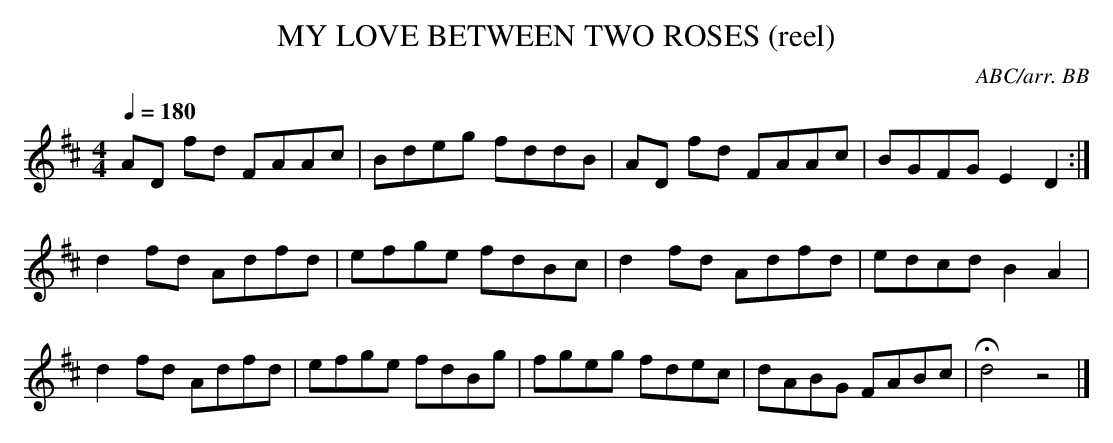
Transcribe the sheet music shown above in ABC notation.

X:1
T:MY LOVE BETWEEN TWO ROSES (reel)
C:ABC/arr. BB
Q:1/4=180
L:1/8
M:4/4
K:D
AD fd FAAc|Bdeg fddB|AD fd FAAc|BGFG E2 D2:|
d2 fd Adfd|efge fdBc|d2 fd Adfd|edcd B2 A2|
d2 fd Adfd|efge fdBg|fgeg fdec|dABG FABc|Hd4z4|]
